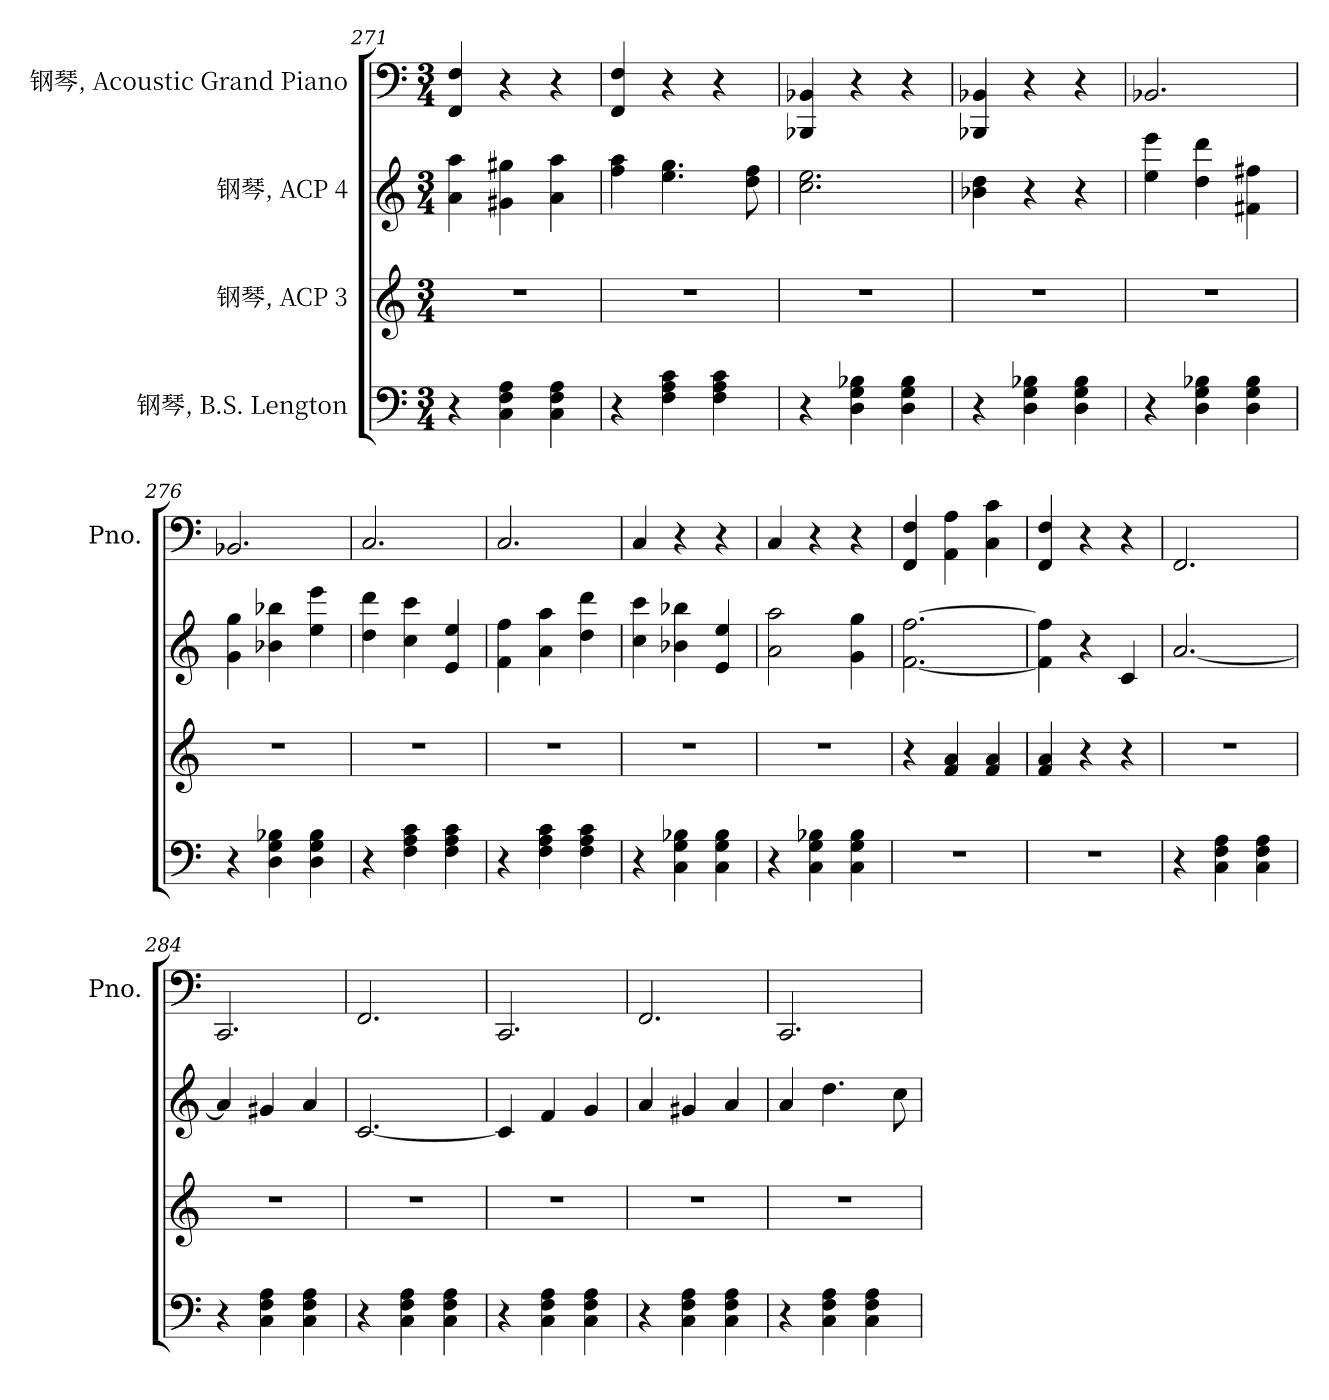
**kern	**kern	**kern	**kern
*part4	*part3	*part2	*part1
*staff4	*staff3	*staff2	*staff1
*I"钢琴, B.S. Lengton	*I"钢琴, ACP 3	*I"钢琴, ACP 4	*I"钢琴, Acoustic Grand Piano
*	*	*	*I'Pno.
*clefF4	*clefG2	*clefG2	*clefF4
*k[]	*k[]	*k[]	*k[]
*M3/4	*M3/4	*M3/4	*M3/4
=271	=271	=271	=271
4r	2.r	4a\ 4aa\	4FF/ 4F/
4C\ 4F\ 4A\	.	4g#X\ 4gg#X\	4r
4C\ 4F\ 4A\	.	4a\ 4aa\	4r
=272	=272	=272	=272
4r	2.r	4ff\ 4aa\	4FF/ 4F/
4F\ 4A\ 4c\	.	4.ee\ 4.gg\	4r
4F\ 4A\ 4c\	.	.	4r
.	.	8dd\ 8ff\	.
=273	=273	=273	=273
4r	2.r	2.cc\ 2.ee\	4BBB-X/ 4BB-X/
4D\ 4G\ 4B-X\	.	.	4r
4D\ 4G\ 4B-\	.	.	4r
!!LO:PB:g=z
=274	=274	=274	=274
4r	2.r	4b-X\ 4dd\	4BBB-X/ 4BB-X/
4D\ 4G\ 4B-X\	.	4r	4r
4D\ 4G\ 4B-\	.	4r	4r
=275	=275	=275	=275
*	*	*	*MM190
4r	2.r	4ee\ 4eee\	2.BB-X/
4D\ 4G\ 4B-X\	.	4dd\ 4ddd\	.
4D\ 4G\ 4B-\	.	4f#X\ 4ff#X\	.
=276	=276	=276	=276
4r	2.r	4g\ 4gg\	2.BB-X/
4D\ 4G\ 4B-X\	.	4b-X\ 4bb-X\	.
4D\ 4G\ 4B-\	.	4ee\ 4eee\	.
=277	=277	=277	=277
4r	2.r	4dd\ 4ddd\	2.C/
4F\ 4A\ 4c\	.	4cc\ 4ccc\	.
4F\ 4A\ 4c\	.	4e/ 4ee/	.
=278	=278	=278	=278
4r	2.r	4f\ 4ff\	2.C/
4F\ 4A\ 4c\	.	4a\ 4aa\	.
4F\ 4A\ 4c\	.	4dd\ 4ddd\	.
=279	=279	=279	=279
4r	2.r	4cc\ 4ccc\	4C/
4C\ 4G\ 4B-X\	.	4b-X\ 4bb-X\	4r
4C\ 4G\ 4B-\	.	4e/ 4ee/	4r
=280	=280	=280	=280
4r	2.r	2a\ 2aa\	4C/
4C\ 4G\ 4B-X\	.	.	4r
4C\ 4G\ 4B-\	.	4g\ 4gg\	4r
=281	=281	=281	=281
2.r	4r	[2.f\ [2.ff\	4FF/ 4F/
.	4f/ 4a/	.	4AA\ 4A\
.	4f/ 4a/	.	4C\ 4c\
=282	=282	=282	=282
2.r	4f/ 4a/	4f\] 4ff\]	4FF/ 4F/
.	4r	4r	4r
.	4r	4c/	4r
!!LO:LB:g=z
=283	=283	=283	=283
4r	2.r	[2.a/	2.FF/
4C\ 4F\ 4A\	.	.	.
4C\ 4F\ 4A\	.	.	.
=284	=284	=284	=284
4r	2.r	4a/]	2.CC/
4C\ 4F\ 4A\	.	4g#X/	.
4C\ 4F\ 4A\	.	4a/	.
=285	=285	=285	=285
4r	2.r	[2.c/	2.FF/
4C\ 4F\ 4A\	.	.	.
4C\ 4F\ 4A\	.	.	.
=286	=286	=286	=286
4r	2.r	4c/]	2.CC/
4C\ 4F\ 4A\	.	4f/	.
4C\ 4F\ 4A\	.	4g/	.
=287	=287	=287	=287
4r	2.r	4a/	2.FF/
4C\ 4F\ 4A\	.	4g#X/	.
4C\ 4F\ 4A\	.	4a/	.
=288	=288	=288	=288
4r	2.r	4a/	2.CC/
4C\ 4F\ 4A\	.	4.dd\	.
4C\ 4F\ 4A\	.	.	.
.	.	8cc\	.
=	=	=	=
*-	*-	*-	*-
